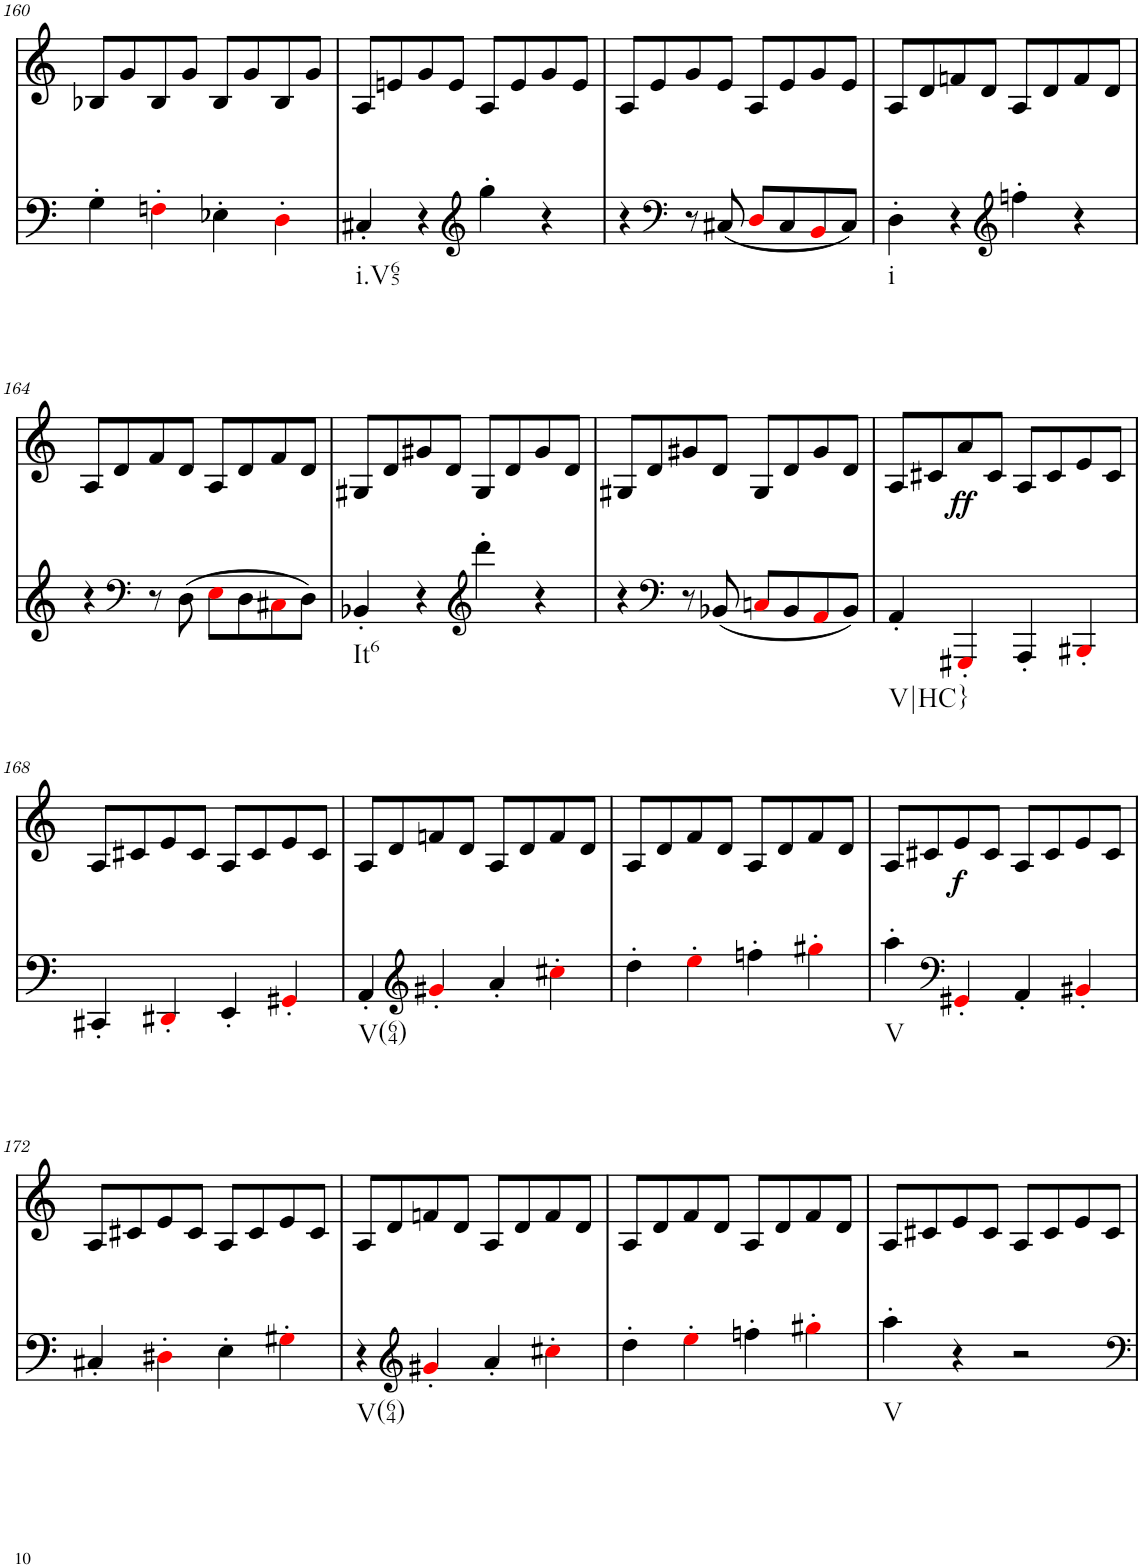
**kern	**kern	**text	**dynam
*part2	*part1	*part1	*part1
*staff2	*staff1	*staff1	*staff1
*I"piano	*I"piano	*	*
*I'Pno	*I'Pno	*	*
!!LO:PB:g=z
*clefF4	*clefG2	*	*
*k[]	*k[]	*	*
*M4/4	*M4/4	*	*
=160	=160	=160	=160
4G'\	8B-X/L	.	.
.	8g/	.	.
4Fn'i\	8B-/	.	.
.	8g/J	.	.
4E-X'\	8B-/L	.	.
.	8g/	.	.
4D'i\	8B-/	.	.
.	8g/J	.	.
=161	=161	=161	=161
!LO:TX:b:t=i.V65	!	!	!
4C#X'/	8A/L	.	.
.	8en/	.	.
4r	8g/	.	.
.	8e/J	.	.
*clefG2	*	*	*
4gg'\	8A/L	.	.
.	8e/	.	.
4r	8g/	.	.
.	8e/J	.	.
=162	=162	=162	=162
4r	8A/L	.	.
.	8e/	.	.
*clefF4	*	*	*
8r	8g/	.	.
(8C#X/	8e/J	.	.
8Di/L	8A/L	.	.
8C#/	8e/	.	.
8BBi/	8g/	.	.
8C#/J)	8e/J	.	.
=163	=163	=163	=163
!LO:TX:b:t=i	!	!	!
4D'\	8A/L	.	.
.	8d/	.	.
4r	8fn/	.	.
.	8d/J	.	.
*clefG2	*	*	*
4ffn'\	8A/L	.	.
.	8d/	.	.
4r	8f/	.	.
.	8d/J	.	.
!!LO:LB:g=z
=164	=164	=164	=164
4r	8A/L	.	.
.	8d/	.	.
*clefF4	*	*	*
8r	8f/	.	.
(8D\	8d/J	.	.
8Ei\L	8A/L	.	.
8D\	8d/	.	.
8C#Xi\	8f/	.	.
8D\J)	8d/J	.	.
=165	=165	=165	=165
!LO:TX:b:t=It6	!	!	!
4BB-X'/	8G#X/L	.	.
.	8d/	.	.
4r	8g#X/	.	.
.	8d/J	.	.
*clefG2	*	*	*
4ddd'\	8G#/L	.	.
.	8d/	.	.
4r	8g#/	.	.
.	8d/J	.	.
=166	=166	=166	=166
4r	8G#X/L	.	.
.	8d/	.	.
*clefF4	*	*	*
8r	8g#X/	.	.
(8BB-X/	8d/J	.	.
8Cni/L	8G#/L	.	.
8BB-/	8d/	.	.
8AAi/	8g#/	.	.
8BB-/J)	8d/J	.	.
=167	=167	=167	=167
!LO:TX:b:t=V|HC}	!	!	!
!	!	!LO:LY:b	!
4AA'/	8A/L	ff	.
.	8c#X/	.	.
!	!	!	!LO:DY:b
4GGG#X'i/	8a/	.	ff
.	8c#/J	.	.
4AAA'/	8A/L	.	.
.	8c#/	.	.
4BBB#X'i/	8e/	.	.
.	8c#/J	.	.
!!LO:LB:g=z
=168	=168	=168	=168
4CC#X'/	8A/L	.	.
.	8c#X/	.	.
4DD#X'i/	8e/	.	.
.	8c#/J	.	.
4EE'/	8A/L	.	.
.	8c#/	.	.
4GG#X'i/	8e/	.	.
.	8c#/J	.	.
=169	=169	=169	=169
!LO:TX:b:t=V(64)	!	!	!
4AA'/	8A/L	.	.
.	8d/	.	.
*clefG2	*	*	*
4g#X'i/	8fn/	.	.
.	8d/J	.	.
4a'/	8A/L	.	.
.	8d/	.	.
4cc#X'i\	8f/	.	.
.	8d/J	.	.
=170	=170	=170	=170
4dd'\	8A/L	.	.
.	8d/	.	.
4ee'i\	8f/	.	.
.	8d/J	.	.
4ffn'\	8A/L	.	.
.	8d/	.	.
4gg#X'i\	8f/	.	.
.	8d/J	.	.
=171	=171	=171	=171
!LO:TX:b:t=V	!	!	!
4aa'\	8A/L	.	.
.	8c#X/	.	.
*clefF4	*	*	*
!	!	!LO:LY:b	!LO:DY:b
4GG#X'i/	8e/	f	f
.	8c#/J	.	.
4AA'/	8A/L	.	.
.	8c#/	.	.
4BB#X'i/	8e/	.	.
.	8c#/J	.	.
!!LO:LB:g=z
=172	=172	=172	=172
4C#X'/	8A/L	.	.
.	8c#X/	.	.
4D#X'i\	8e/	.	.
.	8c#/J	.	.
4E'\	8A/L	.	.
.	8c#/	.	.
4G#X'i\	8e/	.	.
.	8c#/J	.	.
=173	=173	=173	=173
!LO:TX:b:t=V(64)	!	!	!
4r	8A/L	.	.
.	8d/	.	.
*clefG2	*	*	*
4g#X'i/	8fn/	.	.
.	8d/J	.	.
4a'/	8A/L	.	.
.	8d/	.	.
4cc#X'i\	8f/	.	.
.	8d/J	.	.
=174	=174	=174	=174
4dd'\	8A/L	.	.
.	8d/	.	.
4ee'i\	8f/	.	.
.	8d/J	.	.
4ffn'\	8A/L	.	.
.	8d/	.	.
4gg#X'i\	8f/	.	.
.	8d/J	.	.
=175	=175	=175	=175
!LO:TX:b:t=V	!	!	!
4aa'\	8A/L	.	.
.	8c#X/	.	.
4r	8e/	.	.
.	8c#/J	.	.
2r	8A/L	.	.
.	8c#/	.	.
.	8e/	.	.
.	8c#/J	.	.
=	=	=	=
*-	*-	*-	*-
